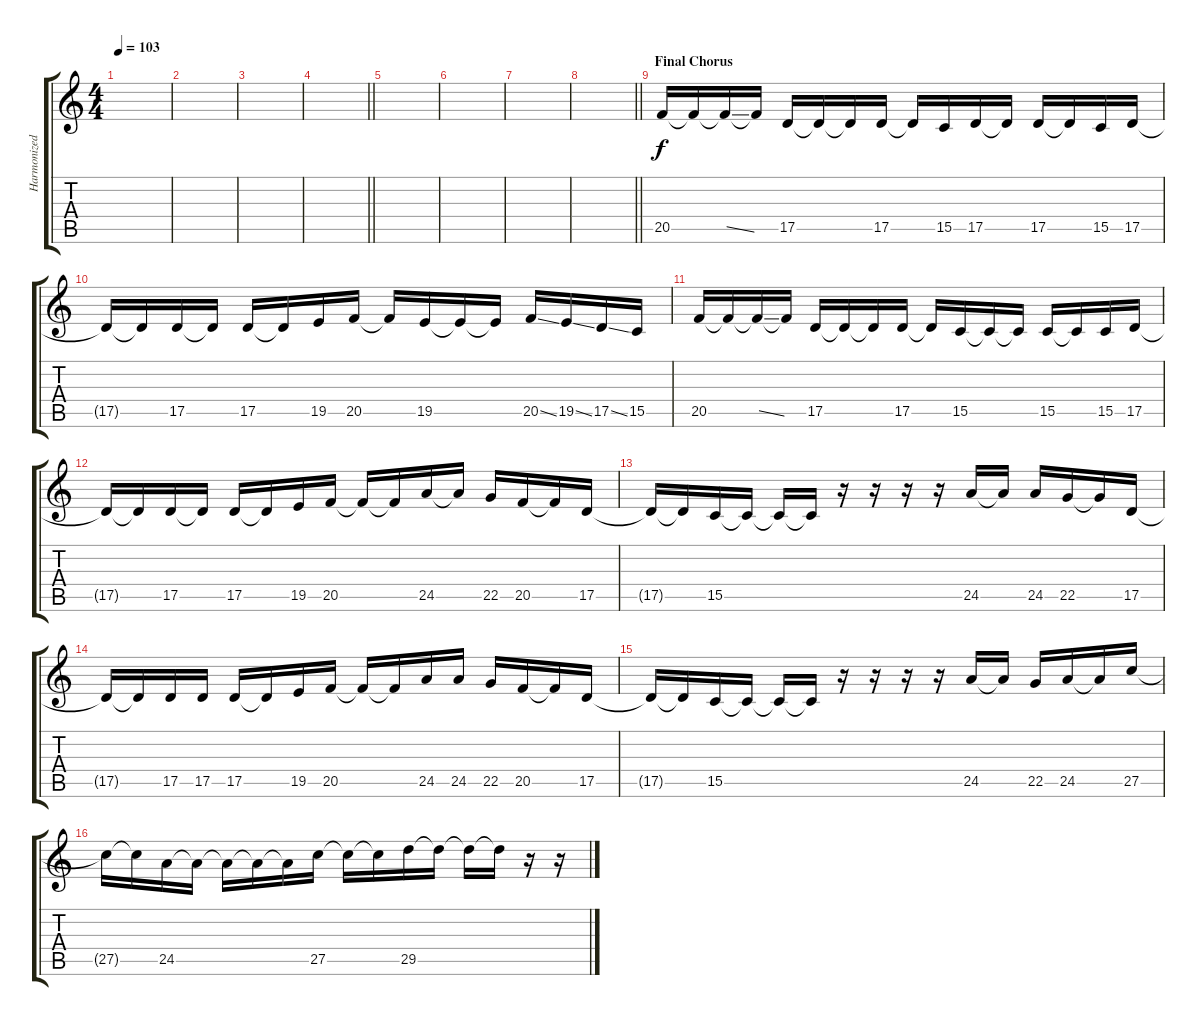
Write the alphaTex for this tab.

\track ("Harmonized Vocals" "Harmonized") {instrument trumpet}
\staff {score tabs}
\tuning (E4 B3 G3 D3 A2 E2) {hide}
\ts (4 4)
\tempo 103
\clef g2
\ks c
|
|
|
\barLineRight lightlight
|
|
|
|
\barLineRight lightlight
|
\section ("" "Final Chorus")
20.5.16 20.5{t}.16 20.5{ss t}.16 20.5{t}.16 17.5.16 17.5{t}.16 17.5{t}.16 17.5.16 17.5{t}.16 15.5.16 17.5.16 17.5{t}.16 17.5.16 17.5{t}.16 15.5.16 17.5.16 |
17.5{t}.16 17.5{t}.16 17.5.16 17.5{t}.16 17.5.16 17.5{t}.16 19.5.16 20.5.16 20.5{t}.16 19.5.16 19.5{t}.16 19.5{t}.16 20.5{ss}.16 19.5{ss}.16 17.5{ss}.16 15.5.16 |
20.5.16 20.5{t}.16 20.5{ss t}.16 20.5{t}.16 17.5.16 17.5{t}.16 17.5{t}.16 17.5.16 17.5{t}.16 15.5.16 15.5{t}.16 15.5{t}.16 15.5.16 15.5{t}.16 15.5.16 17.5.16 |
17.5{t}.16 17.5{t}.16 17.5.16 17.5{t}.16 17.5.16 17.5{t}.16 19.5.16 20.5.16 20.5{t}.16 20.5{t}.16 24.5.16 24.5{t}.16 22.5.16 20.5.16 20.5{t}.16 17.5.16 |
17.5{t}.16 17.5{t}.16 15.5.16 15.5{t}.16 15.5{t}.16 15.5{t}.16 r.16 r.16 r.16 r.16 24.5.16 24.5{t}.16 24.5.16 22.5.16 22.5{t}.16 17.5.16 |
17.5{t}.16 17.5{t}.16 17.5.16 17.5.16 17.5.16 17.5{t}.16 19.5.16 20.5.16 20.5{t}.16 20.5{t}.16 24.5.16 24.5.16 22.5.16 20.5.16 20.5{t}.16 17.5.16 |
17.5{t}.16 17.5{t}.16 15.5.16 15.5{t}.16 15.5{t}.16 15.5{t}.16 r.16 r.16 r.16 r.16 24.5.16 24.5{t}.16 22.5.16 24.5.16 24.5{t}.16 27.5.16 |
27.5{t}.16 27.5{t}.16 24.5.16 24.5{t}.16 24.5{t}.16 24.5{t}.16 24.5{t}.16 27.5.16 27.5{t}.16 27.5{t}.16 29.5.16 29.5{t}.16 29.5{t}.16 29.5{t}.16 r.16 r.16
